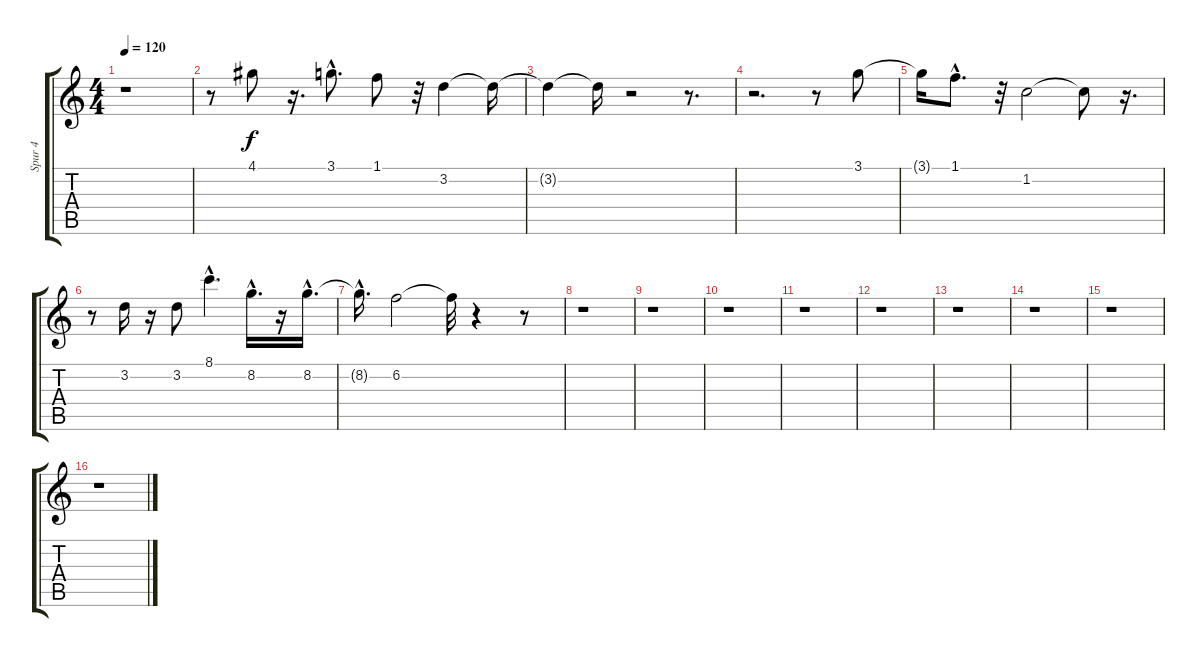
\track ("Spur 4" "Spur 4") {instrument synthbass2}
\staff {score tabs}
\tuning (E4 B3 G3 D3 A2 E2) {hide}
\ts (4 4)
\tempo 120
\clef g2
\ks c
r.1{dy f} |
r.8 4.1.8 r.16{d} 3.1{hac}.8{d} 1.1.8 r.32 3.2.4 3.2{t}.16 |
3.2{t}.4 3.2{t}.16 r.2 r.8{d} |
r.2{d} r.8 3.1.8 |
3.1{t}.16 1.1{hac}.8{d} r.32 1.2.2 1.2{t}.8 r.16{d} |
r.8 3.2.16 r.16 3.2.8 8.1{hac}.4{d} 8.2{hac}.16{d} r.16 8.2{hac}.16{d} |
8.2{hac t}.16{d} 6.2.2 6.2{t}.32 r.4 r.8 |
r.1 |
r.1 |
r.1 |
r.1 |
r.1 |
r.1 |
r.1 |
r.1 |
r.1
